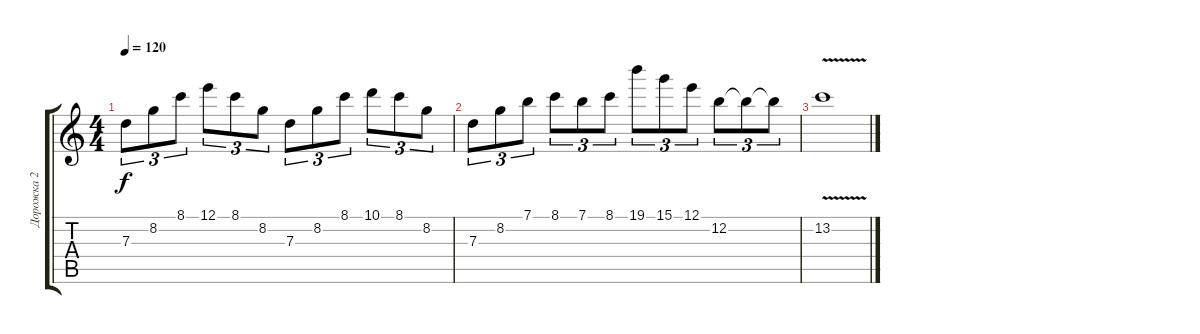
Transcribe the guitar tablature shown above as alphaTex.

\track ("Дорожка 2" "Дорожка 2") {instrument acousticguitarsteel}
\staff {score tabs}
\tuning (E4 B3 G3 D3 A2 E2) {hide}
\ts (4 4)
\tempo 120
\clef g2
\ks c
7.3.8{tu (3 2) dy f} 8.2.8{tu (3 2)} 8.1.8{tu (3 2)} 12.1.8{tu (3 2)} 8.1.8{tu (3 2)} 8.2.8{tu (3 2)} 7.3.8{tu (3 2)} 8.2.8{tu (3 2)} 8.1.8{tu (3 2)} 10.1.8{tu (3 2)} 8.1.8{tu (3 2)} 8.2.8{tu (3 2)} |
7.3.8{tu (3 2)} 8.2.8{tu (3 2)} 7.1.8{tu (3 2)} 8.1.8{tu (3 2)} 7.1.8{tu (3 2)} 8.1.8{tu (3 2)} 19.1.8{tu (3 2)} 15.1.8{tu (3 2)} 12.1.8{tu (3 2)} 12.2.8{tu (3 2)} 12.2{t}.8{tu (3 2)} 12.2{t}.8{tu (3 2)} |
13.2{v}.1
